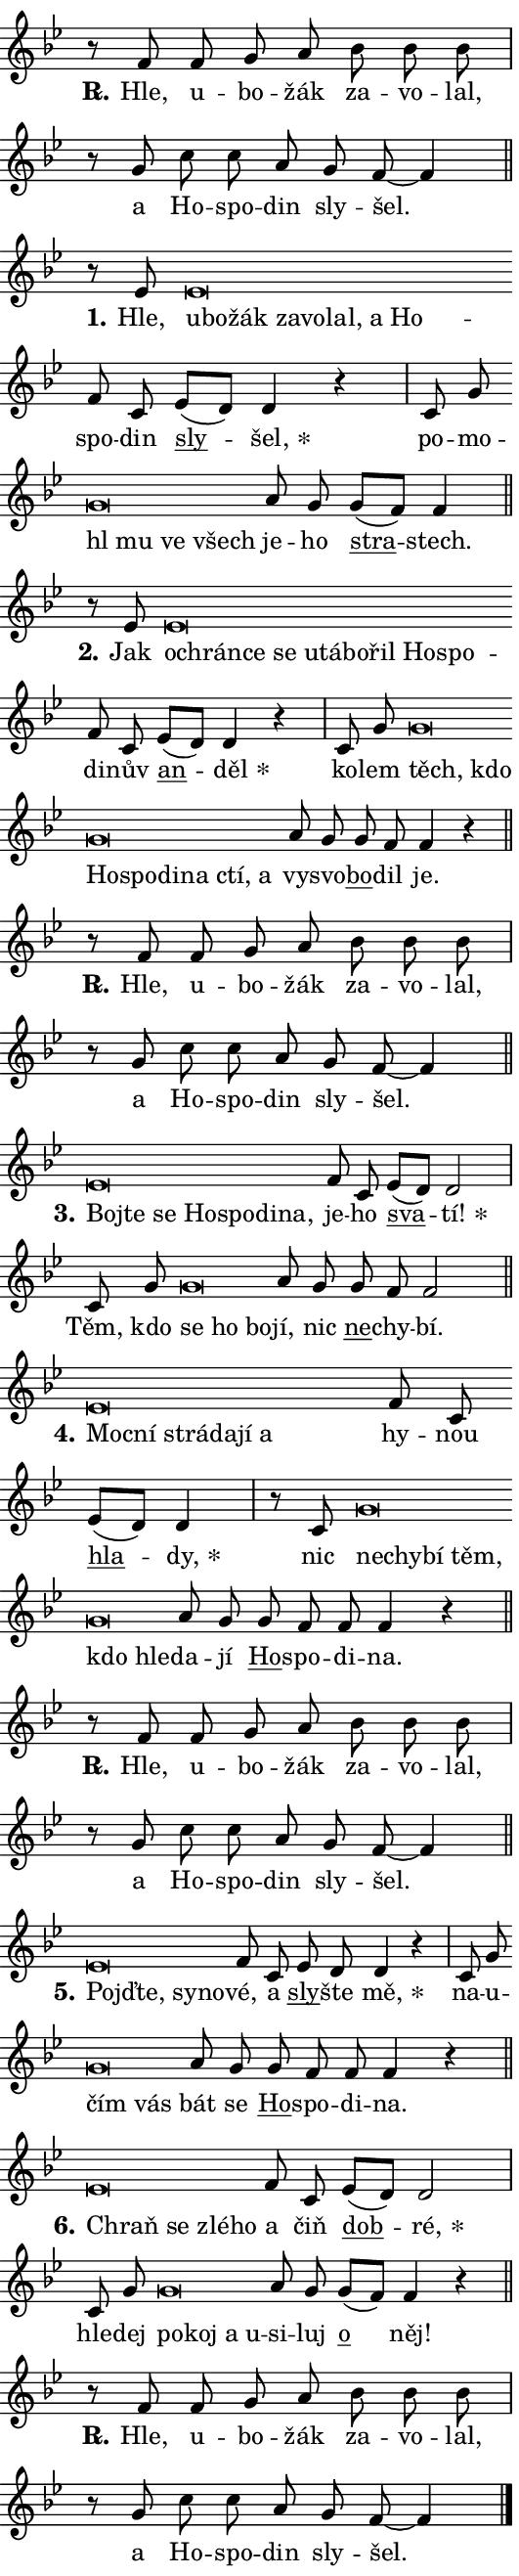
\version "2.24.0"
\header { tagline = "" }
\paper {
  indent = 0\cm
  top-margin = 0\cm
  right-margin = 0.13\cm % to fit lyric hyphens
  bottom-margin = 0\cm
  left-margin = 0\cm
  paper-width = 9\cm
  page-breaking = #ly:one-page-breaking
  system-system-spacing.basic-distance = #11
  score-system-spacing.basic-distance = #11
  ragged-last = ##f
}


%% Author: Thomas Morley
%% https://lists.gnu.org/archive/html/lilypond-user/2020-05/msg00002.html
#(define (line-position grob)
"Returns position of @var[grob} in current system:
   @code{'start}, if at first time-step
   @code{'end}, if at last time-step
   @code{'middle} otherwise
"
  (let* ((col (ly:item-get-column grob))
         (ln (ly:grob-object col 'left-neighbor))
         (rn (ly:grob-object col 'right-neighbor))
         (col-to-check-left (if (ly:grob? ln) ln col))
         (col-to-check-right (if (ly:grob? rn) rn col))
         (break-dir-left
           (and
             (ly:grob-property col-to-check-left 'non-musical #f)
             (ly:item-break-dir col-to-check-left)))
         (break-dir-right
           (and
             (ly:grob-property col-to-check-right 'non-musical #f)
             (ly:item-break-dir col-to-check-right))))
        (cond ((eqv? 1 break-dir-left) 'start)
              ((eqv? -1 break-dir-right) 'end)
              (else 'middle))))

#(define (tranparent-at-line-position vctor)
  (lambda (grob)
  "Relying on @code{line-position} select the relevant enry from @var{vctor}.
Used to determine transparency,"
    (case (line-position grob)
      ((end) (not (vector-ref vctor 0)))
      ((middle) (not (vector-ref vctor 1)))
      ((start) (not (vector-ref vctor 2))))))

noteHeadBreakVisibility =
#(define-music-function (break-visibility)(vector?)
"Makes @code{NoteHead}s transparent relying on @var{break-visibility}"
#{
  \override NoteHead.transparent =
    #(tranparent-at-line-position break-visibility)
#})

#(define delete-ledgers-for-transparent-note-heads
  (lambda (grob)
    "Reads whether a @code{NoteHead} is transparent.
If so this @code{NoteHead} is removed from @code{'note-heads} from
@var{grob}, which is supposed to be @code{LedgerLineSpanner}.
As a result ledgers are not printed for this @code{NoteHead}"
    (let* ((nhds-array (ly:grob-object grob 'note-heads))
           (nhds-list
             (if (ly:grob-array? nhds-array)
                 (ly:grob-array->list nhds-array)
                 '()))
           ;; Relies on the transparent-property being done before
           ;; Staff.LedgerLineSpanner.after-line-breaking is executed.
           ;; This is fragile ...
           (to-keep
             (remove
               (lambda (nhd)
                 (ly:grob-property nhd 'transparent #f))
               nhds-list)))
      ;; TODO find a better method to iterate over grob-arrays, similiar
      ;; to filter/remove etc for lists
      ;; For now rebuilt from scratch
      (set! (ly:grob-object grob 'note-heads)  '())
      (for-each
        (lambda (nhd)
          (ly:pointer-group-interface::add-grob grob 'note-heads nhd))
        to-keep))))

squashNotes = {
  \override NoteHead.X-extent = #'(-0.2 . 0.2)
  \override NoteHead.Y-extent = #'(-0.75 . 0)
  \override NoteHead.stencil =
    #(lambda (grob)
       (let ((pos (ly:grob-property grob 'staff-position)))
         (begin
           (if (< pos -7) (display "ERROR: Lower brevis then expected\n") (display ""))
           (if (<= pos -6) ly:text-interface::print ly:note-head::print))))
}
unSquashNotes = {
  \revert NoteHead.X-extent
  \revert NoteHead.Y-extent
  \revert NoteHead.stencil
}

hideNotes = \noteHeadBreakVisibility #begin-of-line-visible
unHideNotes = \noteHeadBreakVisibility #all-visible

% work-around for resetting accidentals
% https://lilypond.org/doc/v2.23/Documentation/notation/displaying-rhythms#unmetered-music
cadenzaMeasure = {
  \cadenzaOff
  \partial 1024 s1024
  \cadenzaOn
}

#(define-markup-command (accent layout props text) (markup?)
  "Underline accented syllable"
  (interpret-markup layout props
    #{\markup \override #'(offset . 4.3) \underline { #text }#}))

responsum = \markup \concat {
  "R" \hspace #-1.05 \path #0.1 #'((moveto 0 0.07) (lineto 0.9 0.8)) \hspace #0.05 "."
}

spaceSize = #0.6828661417322834 % exact space size for TeX Gyre Schola

\layout {
  \context {
    \Staff
    \remove "Time_signature_engraver"
    \override LedgerLineSpanner.after-line-breaking = #delete-ledgers-for-transparent-note-heads
  }
  \context {
    \Lyrics {
      \override LyricSpace.minimum-distance = \spaceSize
      \override LyricText.font-name = #"TeX Gyre Schola"
      \override LyricText.font-size = 1
      \override StanzaNumber.font-name = #"TeX Gyre Schola Bold"
      \override StanzaNumber.font-size = 1
    }
  }
  \context {
    \Score 
    \override NoteHead.text =
      #(lambda (grob) 
        (let ((pos (ly:grob-property grob 'staff-position)))
          #{\markup {
            \combine
              \halign #-0.55 \raise #(if (= pos -6) 0 0.5) \override #'(thickness . 2) \draw-line #'(3.2 . 0)
              \musicglyph "noteheads.sM1"
          }#}))
  }
}

% magnetic-lyrics.ily
%
%   written by
%     Jean Abou Samra <jean@abou-samra.fr>
%     Werner Lemberg <wl@gnu.org>
%
%   adapted by
%     Jiri Hon <jiri.hon@gmail.com>
%
% Version 2022-Apr-15

% https://www.mail-archive.com/lilypond-user@gnu.org/msg149350.html

#(define (Left_hyphen_pointer_engraver context)
   "Collect syllable-hyphen-syllable occurrences in lyrics and store
them in properties.  This engraver only looks to the left.  For
example, if the lyrics input is @code{foo -- bar}, it does the
following.

@itemize @bullet
@item
Set the @code{text} property of the @code{LyricHyphen} grob between
@q{foo} and @q{bar} to @code{foo}.

@item
Set the @code{left-hyphen} property of the @code{LyricText} grob with
text @q{foo} to the @code{LyricHyphen} grob between @q{foo} and
@q{bar}.
@end itemize

Use this auxiliary engraver in combination with the
@code{lyric-@/text::@/apply-@/magnetic-@/offset!} hook."
   (let ((hyphen #f)
         (text #f))
     (make-engraver
      (acknowledgers
       ((lyric-syllable-interface engraver grob source-engraver)
        (set! text grob)))
      (end-acknowledgers
       ((lyric-hyphen-interface engraver grob source-engraver)
        ;(when (not (grob::has-interface grob 'lyric-space-interface))
          (set! hyphen grob)));)
      ((stop-translation-timestep engraver)
       (when (and text hyphen)
         (ly:grob-set-object! text 'left-hyphen hyphen))
       (set! text #f)
       (set! hyphen #f)))))

#(define (lyric-text::apply-magnetic-offset! grob)
   "If the space between two syllables is less than the value in
property @code{LyricText@/.details@/.squash-threshold}, move the right
syllable to the left so that it gets concatenated with the left
syllable.

Use this function as a hook for
@code{LyricText@/.after-@/line-@/breaking} if the
@code{Left_@/hyphen_@/pointer_@/engraver} is active."
   (let ((hyphen (ly:grob-object grob 'left-hyphen #f)))
     (when hyphen
       (let ((left-text (ly:spanner-bound hyphen LEFT)))
         (when (grob::has-interface left-text 'lyric-syllable-interface)
           (let* ((common (ly:grob-common-refpoint grob left-text X))
                  (this-x-ext (ly:grob-extent grob common X))
                  (left-x-ext
                   (begin
                     ;; Trigger magnetism for left-text.
                     (ly:grob-property left-text 'after-line-breaking)
                     (ly:grob-extent left-text common X)))
                  ;; `delta` is the gap width between two syllables.
                  (delta (- (interval-start this-x-ext)
                            (interval-end left-x-ext)))
                  (details (ly:grob-property grob 'details))
                  (threshold (assoc-get 'squash-threshold details 0.2)))
             (when (< delta threshold)
               (let* (;; We have to manipulate the input text so that
                      ;; ligatures crossing syllable boundaries are not
                      ;; disabled.  For languages based on the Latin
                      ;; script this is essentially a beautification.
                      ;; However, for non-Western scripts it can be a
                      ;; necessity.
                      (lt (ly:grob-property left-text 'text))
                      (rt (ly:grob-property grob 'text))
                      (is-space (grob::has-interface hyphen 'lyric-space-interface))
                      (space (if is-space " " ""))
                      (extra-delta (if is-space spaceSize 0))
                      ;; Append new syllable.
                      (ltrt-space (if (and (string? lt) (string? rt))
                                (string-append lt space rt)
                                (make-concat-markup (list lt space rt))))
                      ;; Right-align `ltrt` to the right side.
                      (ltrt-space-markup (grob-interpret-markup
                               grob
                               (make-translate-markup
                                (cons (interval-length this-x-ext) 0)
                                (make-right-align-markup ltrt-space)))))
                 (begin
                   ;; Don't print `left-text`.
                   (ly:grob-set-property! left-text 'stencil #f)
                   ;; Set text and stencil (which holds all collected
                   ;; syllables so far) and shift it to the left.
                   (ly:grob-set-property! grob 'text ltrt-space)
                   (ly:grob-set-property! grob 'stencil ltrt-space-markup)
                   (ly:grob-translate-axis! grob (- (- delta extra-delta)) X))))))))))


#(define (lyric-hyphen::displace-bounds-first grob)
   ;; Make very sure this callback isn't triggered too early.
   (let ((left (ly:spanner-bound grob LEFT))
         (right (ly:spanner-bound grob RIGHT)))
     (ly:grob-property left 'after-line-breaking)
     (ly:grob-property right 'after-line-breaking)
     (ly:lyric-hyphen::print grob)))

squashThreshold = #0.4

\layout {
  \context {
    \Lyrics
    \consists #Left_hyphen_pointer_engraver
    \override LyricText.after-line-breaking =
      #lyric-text::apply-magnetic-offset!
    \override LyricHyphen.stencil = #lyric-hyphen::displace-bounds-first
    \override LyricText.details.squash-threshold = \squashThreshold
    \override LyricHyphen.minimum-distance = 0
    \override LyricHyphen.minimum-length = \squashThreshold
  }
}

squashText = \override LyricText.details.squash-threshold = 9999
unSquashText = \override LyricText.details.squash-threshold = \squashThreshold

leftText = \override LyricText.self-alignment-X = #LEFT
unLeftText = \revert LyricText.self-alignment-X

starOffset = #(lambda (grob) 
                (let ((x_offset (ly:self-alignment-interface::aligned-on-x-parent grob)))
                  (if (= x_offset 0) 0 (+ x_offset 1.2))))

star = #(define-music-function (syllable)(string?)
"Append star separator at the end of a syllable"
#{
  \once \override LyricText.X-offset = #starOffset
  \lyricmode { \markup {
    #syllable
    \override #'((font-name . "TeX Gyre Schola Bold")) \hspace #0.2 \lower #0.65 \larger "*"
  } }
#})

starAccent = #(define-music-function (syllable)(string?)
"Append star separator at the end of a syllable and make accent"
#{
  \once \override LyricText.X-offset = #starOffset
  \lyricmode { \markup {
    \accent #syllable
    \override #'((font-name . "TeX Gyre Schola Bold")) \hspace #0.2 \lower #0.65 \larger "*"
  } }
#})

breath = #(define-music-function (syllable)(string?)
"Append breathing indicator at the end of a syllable"
#{
  \lyricmode { \markup { #syllable "+" } }
#})

optionalBreath = #(define-music-function (syllable)(string?)
"Append optional breathing indicator at the end of a syllable"
#{
  \lyricmode { \markup { #syllable "(+)" } }
#})


\score {
    <<
        \new Voice = "melody" { \cadenzaOn \key bes \major \relative { r8 f' f g a bes bes bes \cadenzaMeasure \bar "|" r g c c a g f~ f4 \cadenzaMeasure \bar "||" \break } }
        \new Lyrics \lyricsto "melody" { \lyricmode { \set stanza = \responsum
Hle, u -- bo -- žák za -- vo -- lal, a Ho -- spo -- din sly -- šel. } }
    >>
    \layout {}
}

\score {
    <<
        \new Voice = "melody" { \cadenzaOn \key bes \major \relative { r8 es'8 \squashNotes es\breve*1/16 \hideNotes \breve*1/16 \bar "" \breve*1/16 \bar "" \breve*1/16 \bar "" \breve*1/16 \bar "" \breve*1/16 \bar "" \breve*1/16 \breve*1/16 \bar "" \unHideNotes \unSquashNotes f8 c \bar "" es[( d)] d4 r \cadenzaMeasure \bar "|" c8 g' \bar "" \squashNotes g\breve*1/16 \hideNotes \breve*1/16 \bar "" \breve*1/16 \breve*1/16 \bar "" \unHideNotes \unSquashNotes a8 g \bar "" g[( f)] f4 \cadenzaMeasure \bar "||" \break } }
        \new Lyrics \lyricsto "melody" { \lyricmode { \set stanza = "1."
Hle, \leftText u -- \squashText bo -- žák za -- vo -- lal, a Ho -- \unLeftText \unSquashText spo -- din \markup \accent sly -- \star šel, po -- mo -- \leftText hl \squashText mu ve všech \unLeftText \unSquashText je -- ho \markup \accent stra -- stech. } }
    >>
    \layout {}
}

\score {
    <<
        \new Voice = "melody" { \cadenzaOn \key bes \major \relative { r8 es'8 \squashNotes es\breve*1/16 \hideNotes \breve*1/16 \bar "" \breve*1/16 \bar "" \breve*1/16 \bar "" \breve*1/16 \bar "" \breve*1/16 \bar "" \breve*1/16 \bar "" \breve*1/16 \bar "" \breve*1/16 \breve*1/16 \bar "" \unHideNotes \unSquashNotes f8 c \bar "" es[( d)] d4 r \cadenzaMeasure \bar "|" c8 g' \bar "" \squashNotes g\breve*1/16 \hideNotes \breve*1/16 \bar "" \breve*1/16 \bar "" \breve*1/16 \bar "" \breve*1/16 \bar "" \breve*1/16 \bar "" \breve*1/16 \breve*1/16 \bar "" \unHideNotes \unSquashNotes a8 g \bar "" g f f4 r \cadenzaMeasure \bar "||" \break } }
        \new Lyrics \lyricsto "melody" { \lyricmode { \set stanza = "2."
Jak \leftText o -- \squashText chrán -- ce se u -- tá -- bo -- řil Ho -- spo -- \unLeftText \unSquashText di -- nův \markup \accent an -- \star děl ko -- lem \leftText těch, \squashText kdo Ho -- spo -- di -- na ctí, a \unLeftText \unSquashText vy -- svo -- \markup \accent bo -- dil je. } }
    >>
    \layout {}
}

\score {
    <<
        \new Voice = "melody" { \cadenzaOn \key bes \major \relative { r8 f' f g a bes bes bes \cadenzaMeasure \bar "|" r g c c a g f~ f4 \cadenzaMeasure \bar "||" \break } }
        \new Lyrics \lyricsto "melody" { \lyricmode { \set stanza = \responsum
Hle, u -- bo -- žák za -- vo -- lal, a Ho -- spo -- din sly -- šel. } }
    >>
    \layout {}
}

\score {
    <<
        \new Voice = "melody" { \cadenzaOn \key bes \major \relative { \squashNotes es'\breve*1/16 \hideNotes \breve*1/16 \bar "" \breve*1/16 \bar "" \breve*1/16 \bar "" \breve*1/16 \bar "" \breve*1/16 \breve*1/16 \bar "" \unHideNotes \unSquashNotes f8 c \bar "" es[( d)] d2 \cadenzaMeasure \bar "|" c8 g' \bar "" \squashNotes g\breve*1/16 \hideNotes \breve*1/16 \breve*1/16 \bar "" \unHideNotes \unSquashNotes a8 g \bar "" g f f2 \cadenzaMeasure \bar "||" \break } }
        \new Lyrics \lyricsto "melody" { \lyricmode { \set stanza = "3."
\leftText Boj -- \squashText te se Ho -- spo -- di -- na, \unLeftText \unSquashText je -- ho \markup \accent sva -- \star tí! Těm, kdo \leftText se \squashText ho bo -- \unLeftText \unSquashText jí, nic \markup \accent ne -- chy -- bí. } }
    >>
    \layout {}
}

\score {
    <<
        \new Voice = "melody" { \cadenzaOn \key bes \major \relative { \squashNotes es'\breve*1/16 \hideNotes \breve*1/16 \bar "" \breve*1/16 \bar "" \breve*1/16 \bar "" \breve*1/16 \breve*1/16 \bar "" \unHideNotes \unSquashNotes f8 c \bar "" es[( d)] d4 \cadenzaMeasure \bar "|" r8 c8 \squashNotes g'\breve*1/16 \hideNotes \breve*1/16 \bar "" \breve*1/16 \bar "" \breve*1/16 \bar "" \breve*1/16 \breve*1/16 \bar "" \unHideNotes \unSquashNotes a8 g \bar "" g f f f4 r \cadenzaMeasure \bar "||" \break } }
        \new Lyrics \lyricsto "melody" { \lyricmode { \set stanza = "4."
\leftText Moc -- \squashText ní strá -- da -- jí a \unLeftText \unSquashText hy -- nou \markup \accent hla -- \star dy, nic \leftText ne -- \squashText chy -- bí těm, kdo hle -- \unLeftText \unSquashText da -- jí \markup \accent Ho -- spo -- di -- na. } }
    >>
    \layout {}
}

\score {
    <<
        \new Voice = "melody" { \cadenzaOn \key bes \major \relative { r8 f' f g a bes bes bes \cadenzaMeasure \bar "|" r g c c a g f~ f4 \cadenzaMeasure \bar "||" \break } }
        \new Lyrics \lyricsto "melody" { \lyricmode { \set stanza = \responsum
Hle, u -- bo -- žák za -- vo -- lal, a Ho -- spo -- din sly -- šel. } }
    >>
    \layout {}
}

\score {
    <<
        \new Voice = "melody" { \cadenzaOn \key bes \major \relative { \squashNotes es'\breve*1/16 \hideNotes \breve*1/16 \bar "" \breve*1/16 \breve*1/16 \bar "" \unHideNotes \unSquashNotes f8 c \bar "" es d d4 r \cadenzaMeasure \bar "|" c8 g' \bar "" \squashNotes g\breve*1/16 \hideNotes \breve*1/16 \bar "" \unHideNotes \unSquashNotes a8 g \bar "" g f f f4 r \cadenzaMeasure \bar "||" \break } }
        \new Lyrics \lyricsto "melody" { \lyricmode { \set stanza = "5."
\leftText Pojď -- \squashText te, sy -- no -- \unLeftText \unSquashText vé, a \markup \accent sly -- šte \star mě, na -- u -- \leftText čím \squashText vás \unLeftText \unSquashText bát se \markup \accent Ho -- spo -- di -- na. } }
    >>
    \layout {}
}

\score {
    <<
        \new Voice = "melody" { \cadenzaOn \key bes \major \relative { \squashNotes es'\breve*1/16 \hideNotes \breve*1/16 \bar "" \breve*1/16 \breve*1/16 \bar "" \unHideNotes \unSquashNotes f8 c \bar "" es[( d)] d2 \cadenzaMeasure \bar "|" c8 g' \bar "" \squashNotes g\breve*1/16 \hideNotes \breve*1/16 \bar "" \breve*1/16 \breve*1/16 \bar "" \unHideNotes \unSquashNotes a8 g \bar "" g[( f)] f4 r \cadenzaMeasure \bar "||" \break } }
        \new Lyrics \lyricsto "melody" { \lyricmode { \set stanza = "6."
\leftText Chraň \squashText se zlé -- ho \unLeftText \unSquashText a čiň \markup \accent dob -- \star ré, hle -- dej \leftText po -- \squashText koj a u -- \unLeftText \unSquashText si -- luj \markup \accent o něj! } }
    >>
    \layout {}
}

\score {
    <<
        \new Voice = "melody" { \cadenzaOn \key bes \major \relative { r8 f' f g a bes bes bes \cadenzaMeasure \bar "|" r g c c a g f~ f4 \cadenzaMeasure \bar "||" \break } \bar "|." }
        \new Lyrics \lyricsto "melody" { \lyricmode { \set stanza = \responsum
Hle, u -- bo -- žák za -- vo -- lal, a Ho -- spo -- din sly -- šel. } }
    >>
    \layout {}
}
